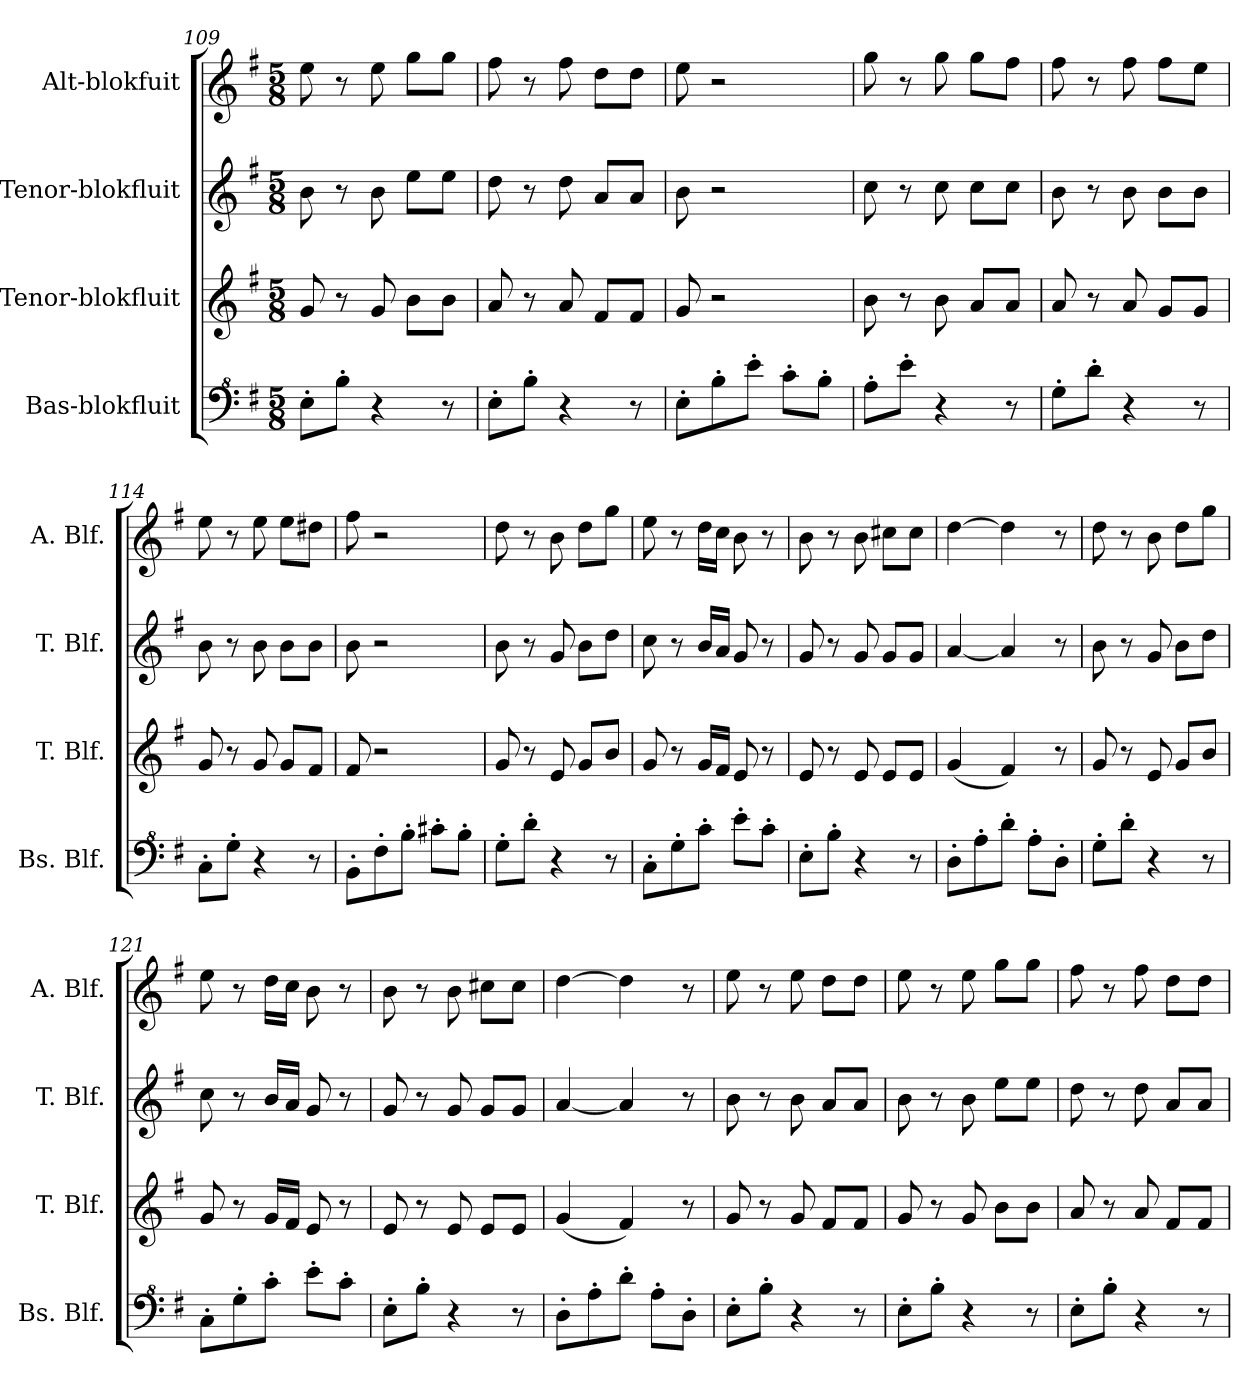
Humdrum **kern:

**kern	**kern	**kern	**kern
*part4	*part3	*part2	*part1
*staff4	*staff3	*staff2	*staff1
*I"Bas-blokfluit	*I"Tenor-blokfluit	*I"Tenor-blokfluit	*I"Alt-blokfuit
*I'Bs. Blf.	*I'T. Blf.	*I'T. Blf.	*I'A. Blf.
!!LO:PB:g=z
*clefF^4	*clefG2	*clefG2	*clefG2
*k[f#]	*k[f#]	*k[f#]	*k[f#]
*M5/8	*M5/8	*M5/8	*M5/8
=109	=109	=109	=109
8e'\L	8g/	8b\	8ee\
8b'\J	8r	8r	8r
4r	8g/	8b\	8ee\
.	8b\L	8ee\L	8gg\L
8r	8b\J	8ee\J	8gg\J
=110	=110	=110	=110
8e'\L	8a/	8dd\	8ff#\
8b'\J	8r	8r	8r
4r	8a/	8dd\	8ff#\
.	8f#/L	8a/L	8dd\L
8r	8f#/J	8a/J	8dd\J
=111	=111	=111	=111
8e'\L	8g/	8b\	8ee\
8b'\	2r	2r	2r
8ee'\J	.	.	.
8cc'\L	.	.	.
8b'\J	.	.	.
=112	=112	=112	=112
8a'\L	8b\	8cc\	8gg\
8ee'\J	8r	8r	8r
4r	8b\	8cc\	8gg\
.	8a/L	8cc\L	8gg\L
8r	8a/J	8cc\J	8ff#\J
=113	=113	=113	=113
8g'\L	8a/	8b\	8ff#\
8dd'\J	8r	8r	8r
4r	8a/	8b\	8ff#\
.	8g/L	8b\L	8ff#\L
8r	8g/J	8b\J	8ee\J
=114	=114	=114	=114
8c'\L	8g/	8b\	8ee\
8g'\J	8r	8r	8r
4r	8g/	8b\	8ee\
.	8g/L	8b\L	8ee\L
8r	8f#/J	8b\J	8dd#X\J
!!LO:LB:g=z
=115	=115	=115	=115
8B'\L	8f#/	8b\	8ff#\
8f#'\	2r	2r	2r
8b'\J	.	.	.
8cc#X'\L	.	.	.
8b'\J	.	.	.
=116	=116	=116	=116
8g'\L	8g/	8b\	8dd\
8dd'\J	8r	8r	8r
4r	8e/	8g/	8b\
.	8g/L	8b\L	8dd\L
8r	8b/J	8dd\J	8gg\J
=117	=117	=117	=117
8c'\L	8g/	8cc\	8ee\
8g'\	8r	8r	8r
8cc'\J	16g/LL	16b/LL	16dd\LL
.	16f#/JJ	16a/JJ	16cc\JJ
8ee'\L	8e/	8g/	8b\
8cc'\J	8r	8r	8r
=118	=118	=118	=118
8e'\L	8e/	8g/	8b\
8b'\J	8r	8r	8r
4r	8e/	8g/	8b\
.	8e/L	8g/L	8cc#X\L
8r	8e/J	8g/J	8cc#\J
=119	=119	=119	=119
8d'\L	(4g/	[4a/	[4dd\
8a'\	.	.	.
8dd'\J	4f#/)	4a/]	4dd\]
8a'\L	.	.	.
8d'\J	8r	8r	8r
=120	=120	=120	=120
8g'\L	8g/	8b\	8dd\
8dd'\J	8r	8r	8r
4r	8e/	8g/	8b\
.	8g/L	8b\L	8dd\L
8r	8b/J	8dd\J	8gg\J
!!LO:LB:g=z
=121	=121	=121	=121
8c'\L	8g/	8cc\	8ee\
8g'\	8r	8r	8r
8cc'\J	16g/LL	16b/LL	16dd\LL
.	16f#/JJ	16a/JJ	16cc\JJ
8ee'\L	8e/	8g/	8b\
8cc'\J	8r	8r	8r
=122	=122	=122	=122
8e'\L	8e/	8g/	8b\
8b'\J	8r	8r	8r
4r	8e/	8g/	8b\
.	8e/L	8g/L	8cc#X\L
8r	8e/J	8g/J	8cc#\J
=123	=123	=123	=123
8d'\L	(4g/	[4a/	[4dd\
8a'\	.	.	.
8dd'\J	4f#/)	4a/]	4dd\]
8a'\L	.	.	.
8d'\J	8r	8r	8r
=124	=124	=124	=124
8e'\L	8g/	8b\	8ee\
8b'\J	8r	8r	8r
4r	8g/	8b\	8ee\
.	8f#/L	8a/L	8dd\L
8r	8f#/J	8a/J	8dd\J
=125	=125	=125	=125
8e'\L	8g/	8b\	8ee\
8b'\J	8r	8r	8r
4r	8g/	8b\	8ee\
.	8b\L	8ee\L	8gg\L
8r	8b\J	8ee\J	8gg\J
=126	=126	=126	=126
8e'\L	8a/	8dd\	8ff#\
8b'\J	8r	8r	8r
4r	8a/	8dd\	8ff#\
.	8f#/L	8a/L	8dd\L
8r	8f#/J	8a/J	8dd\J
=	=	=	=
*-	*-	*-	*-
